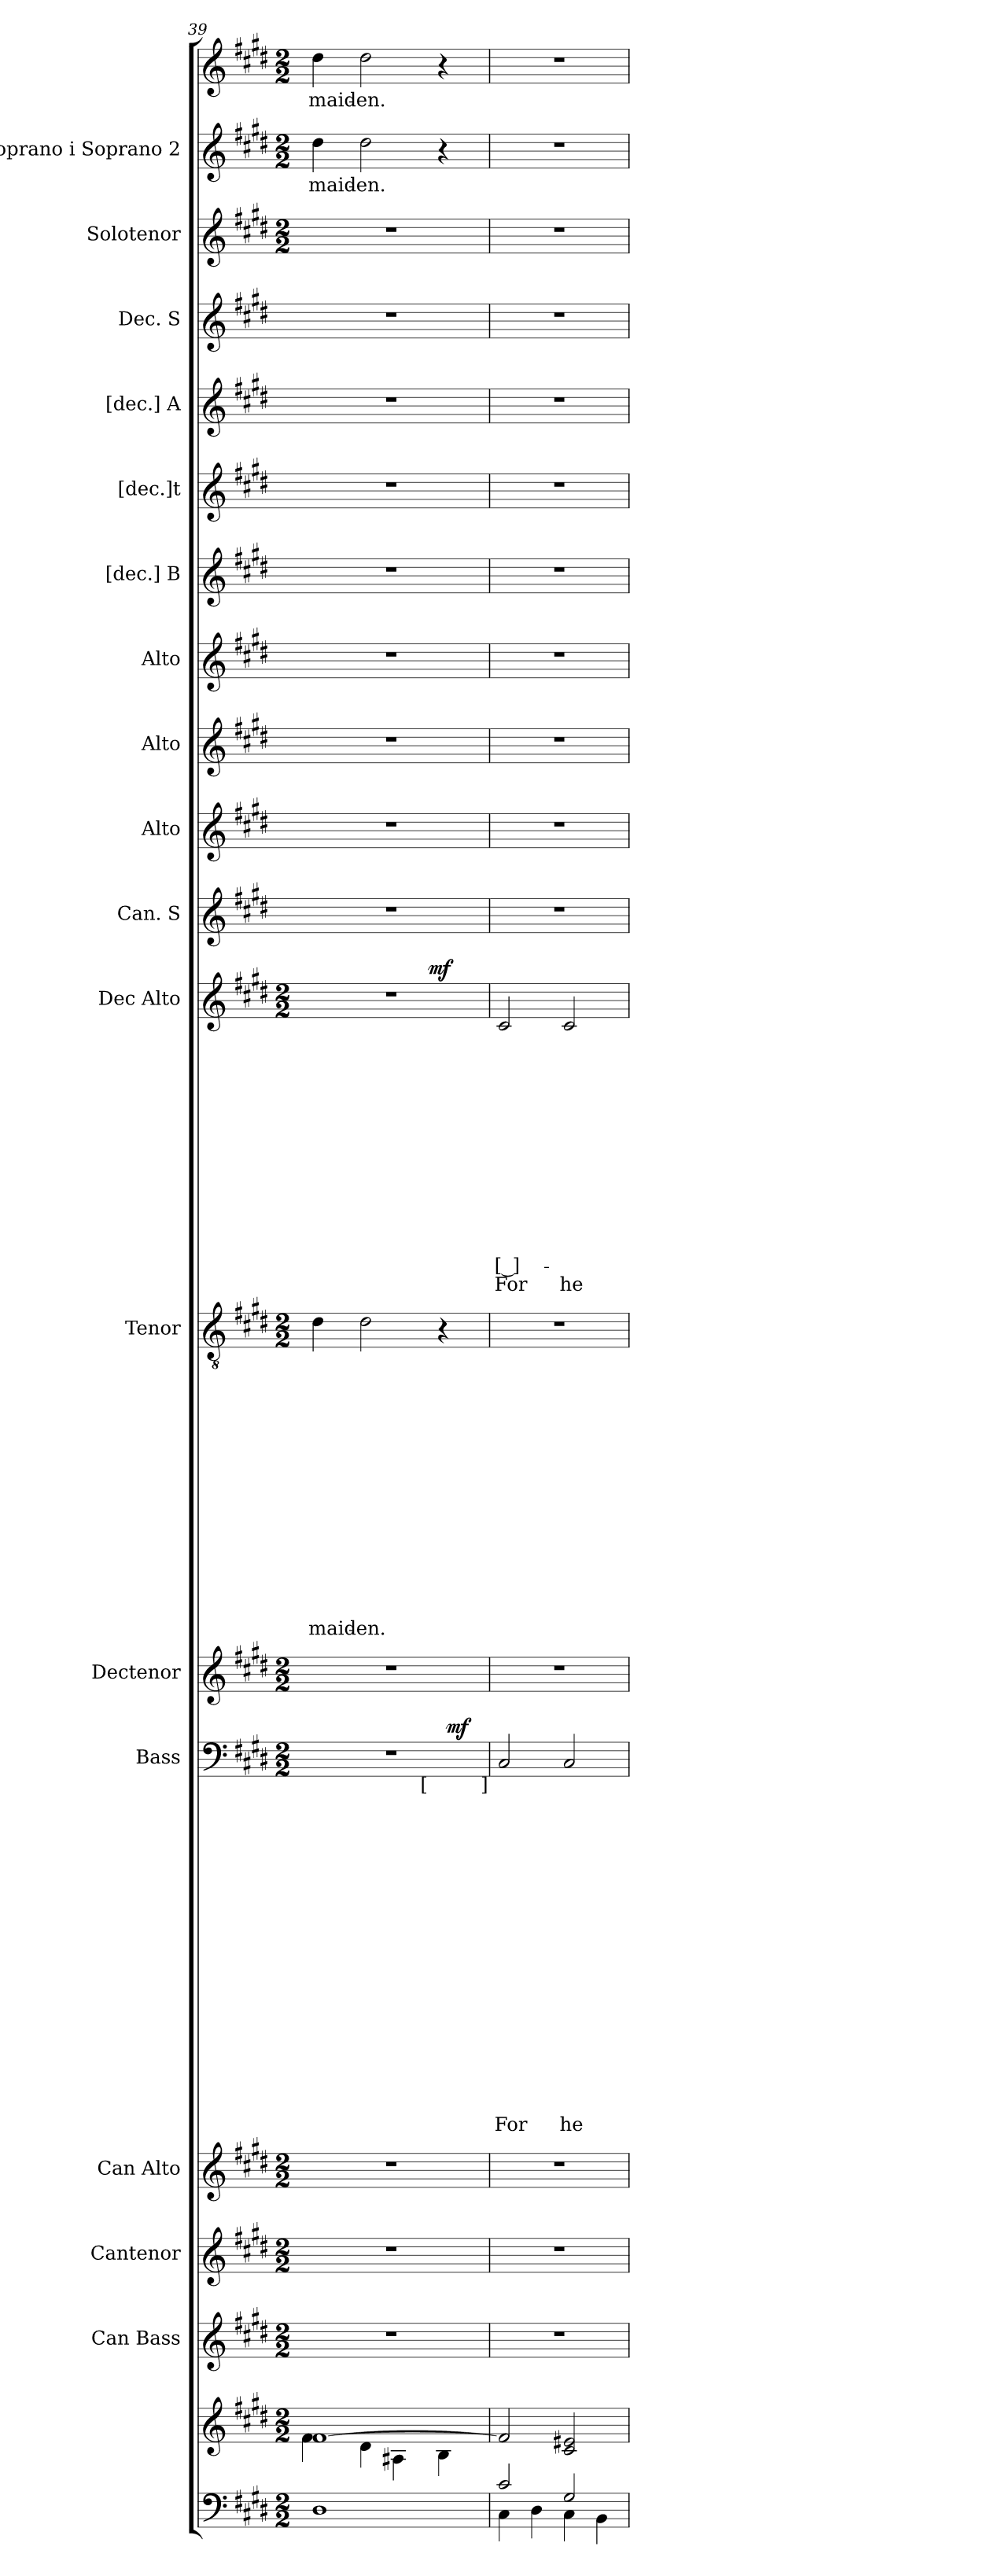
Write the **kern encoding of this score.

**kern	**kern	**kern	**kern	**kern	**kern	**text	**text	**text	**text	**text	**text	**text	**text	**text	**text	**text	**text	**text	**text	**text	**text	**text	**text	**dynam	**kern	**kern	**text	**text	**text	**text	**text	**text	**text	**text	**text	**text	**text	**text	**text	**text	**text	**kern	**text	**text	**text	**text	**text	**text	**text	**text	**text	**text	**text	**text	**text	**text	**dynam	**kern	**kern	**kern	**kern	**kern	**kern	**kern	**kern	**kern	**kern	**text	**kern	**text
*part19	*part18	*part17	*part16	*part15	*part14	*part14	*part14	*part14	*part14	*part14	*part14	*part14	*part14	*part14	*part14	*part14	*part14	*part14	*part14	*part14	*part14	*part14	*part14	*part14	*part13	*part12	*part12	*part12	*part12	*part12	*part12	*part12	*part12	*part12	*part12	*part12	*part12	*part12	*part12	*part12	*part12	*part11	*part11	*part11	*part11	*part11	*part11	*part11	*part11	*part11	*part11	*part11	*part11	*part11	*part11	*part11	*part11	*part10	*part9	*part8	*part7	*part6	*part5	*part4	*part3	*part2	*part1	*part1	*part1	*part1
*staff20	*staff19	*staff18	*staff17	*staff16	*staff15	*staff15	*staff15	*staff15	*staff15	*staff15	*staff15	*staff15	*staff15	*staff15	*staff15	*staff15	*staff15	*staff15	*staff15	*staff15	*staff15	*staff15	*staff15	*staff15	*staff14	*staff13	*staff13	*staff13	*staff13	*staff13	*staff13	*staff13	*staff13	*staff13	*staff13	*staff13	*staff13	*staff13	*staff13	*staff13	*staff13	*staff12	*staff12	*staff12	*staff12	*staff12	*staff12	*staff12	*staff12	*staff12	*staff12	*staff12	*staff12	*staff12	*staff12	*staff12	*staff12	*staff11	*staff10	*staff9	*staff8	*staff7	*staff6	*staff5	*staff4	*staff3	*staff2	*staff2	*staff1	*staff1
*	*	*I"Can Bass	*I"Cantenor	*I"Can Alto	*I"Bass	*	*	*	*	*	*	*	*	*	*	*	*	*	*	*	*	*	*	*	*I"Dectenor	*I"Tenor	*	*	*	*	*	*	*	*	*	*	*	*	*	*	*	*I"Dec Alto	*	*	*	*	*	*	*	*	*	*	*	*	*	*	*	*I"Can. S	*I"Alto	*I"Alto	*I"Alto	*I"[dec.] B	*I"[dec.]t	*I"[dec.] A	*I"Dec. S	*I"Solotenor	*I"Soprano i Soprano 2	*	*	*
*	*	*	*	*I'Can Alto	*I'Bass	*	*	*	*	*	*	*	*	*	*	*	*	*	*	*	*	*	*	*	*I'Dectenor	*	*	*	*	*	*	*	*	*	*	*	*	*	*	*	*	*I'Dec Alto	*	*	*	*	*	*	*	*	*	*	*	*	*	*	*	*	*	*	*	*	*	*	*	*	*I'Si	*	*	*
*clefF4	*clefG2	*clefG2	*clefG2	*clefG2	*clefF4	*	*	*	*	*	*	*	*	*	*	*	*	*	*	*	*	*	*	*	*clefG2	*clefGv2	*	*	*	*	*	*	*	*	*	*	*	*	*	*	*	*clefG2	*	*	*	*	*	*	*	*	*	*	*	*	*	*	*	*clefG2	*clefG2	*clefG2	*clefG2	*clefG2	*clefG2	*clefG2	*clefG2	*clefG2	*clefG2	*	*clefG2	*
*k[f#c#g#d#]	*k[f#c#g#d#]	*k[f#c#g#d#]	*k[f#c#g#d#]	*k[f#c#g#d#]	*k[f#c#g#d#]	*	*	*	*	*	*	*	*	*	*	*	*	*	*	*	*	*	*	*	*k[f#c#g#d#]	*k[f#c#g#d#]	*	*	*	*	*	*	*	*	*	*	*	*	*	*	*	*k[f#c#g#d#]	*	*	*	*	*	*	*	*	*	*	*	*	*	*	*	*k[f#c#g#d#]	*k[f#c#g#d#]	*k[f#c#g#d#]	*k[f#c#g#d#]	*k[f#c#g#d#]	*k[f#c#g#d#]	*k[f#c#g#d#]	*k[f#c#g#d#]	*k[f#c#g#d#]	*k[f#c#g#d#]	*	*k[f#c#g#d#]	*
*E:	*E:	*E:	*E:	*E:	*E:	*	*	*	*	*	*	*	*	*	*	*	*	*	*	*	*	*	*	*	*E:	*E:	*	*	*	*	*	*	*	*	*	*	*	*	*	*	*	*E:	*	*	*	*	*	*	*	*	*	*	*	*	*	*	*	*E:	*E:	*E:	*E:	*E:	*E:	*E:	*E:	*E:	*E:	*	*E:	*
*M2/2	*M2/2	*M2/2	*M2/2	*M2/2	*M2/2	*	*	*	*	*	*	*	*	*	*	*	*	*	*	*	*	*	*	*	*M2/2	*M2/2	*	*	*	*	*	*	*	*	*	*	*	*	*	*	*	*M2/2	*	*	*	*	*	*	*	*	*	*	*	*	*	*	*	*	*	*	*	*	*	*	*	*M2/2	*M2/2	*	*M2/2	*
=39	=39	=39	=39	=39	=39	=39	=39	=39	=39	=39	=39	=39	=39	=39	=39	=39	=39	=39	=39	=39	=39	=39	=39	=39	=39	=39	=39	=39	=39	=39	=39	=39	=39	=39	=39	=39	=39	=39	=39	=39	=39	=39	=39	=39	=39	=39	=39	=39	=39	=39	=39	=39	=39	=39	=39	=39	=39	=39	=39	=39	=39	=39	=39	=39	=39	=39	=39	=39	=39	=39
*	*^	*	*	*	*	*	*	*	*	*	*	*	*	*	*	*	*	*	*	*	*	*	*	*	*	*	*	*	*	*	*	*	*	*	*	*	*	*	*	*	*	*	*	*	*	*	*	*	*	*	*	*	*	*	*	*	*	*	*	*	*	*	*	*	*	*	*	*	*	*
!	!	!	!	!	!	!	!	!	!	!	!	!	!	!	!	!	!	!	!	!	!	!	!	!	!	!	!	!	!	!	!	!	!	!	!	!	!	!	!	!	!	!LO:LY:b	!	!	!	!	!	!	!	!	!	!	!	!	!	!	!	!	!	!	!	!	!	!	!	!	!	!	!LO:LY:b	!	!LO:LY:b
*	*	*	*	*	*	*^	*	*	*	*	*	*	*	*	*	*	*	*	*	*	*	*	*	*	*	*	*	*	*	*	*	*	*	*	*	*	*	*	*	*	*	*	*^	*	*	*	*	*	*	*	*	*	*	*	*	*	*	*	*	*	*	*	*	*	*	*	*	*	*	*	*
*	*	*	*	*	*	*	*^	*	*	*	*	*	*	*	*	*	*	*	*	*	*	*	*	*	*	*	*	*	*	*	*	*	*	*	*	*	*	*	*	*	*	*	*	*	*	*	*	*	*	*	*	*	*	*	*	*	*	*	*	*	*	*	*	*	*	*	*	*	*	*	*	*	*
*	*	*	*	*	*	*	*	*^	*	*	*	*	*	*	*	*	*	*	*	*	*	*	*	*	*	*	*	*	*	*	*	*	*	*	*	*	*	*	*	*	*	*	*	*	*	*	*	*	*	*	*	*	*	*	*	*	*	*	*	*	*	*	*	*	*	*	*	*	*	*	*	*	*	*
1D#	[>1f#	4f#\	1r	1r	1r	1r	2ryy	2ryy	2ryy	.	.	.	.	.	.	.	.	.	.	.	.	.	.	.	.	.	.	.	1r	4d#\	.	.	.	.	.	.	.	.	.	.	.	.	.	.	-maid-	1r	2ryy	.	.	.	.	.	.	.	.	.	.	.	.	.	.	.	1r	1r	1r	1r	1r	1r	1r	1r	1r	4dd#\	maid-	4dd#\	-maid-
!	!	!	!	!	!	!	!	!	!	!	!	!	!	!	!	!	!	!	!	!	!	!	!	!	!	!	!	!	!	!	!	!	!	!	!	!	!	!	!	!	!	!	!	!	!LO:LY:b:rj	!	!	!	!	!	!	!	!	!	!	!	!	!	!	!	!	!	!	!	!	!	!	!	!	!	!	!	!LO:LY:b:rj	!	!LO:LY:b:rj
.	.	4d#\	.	.	.	.	.	.	.	.	.	.	.	.	.	.	.	.	.	.	.	.	.	.	.	.	.	.	.	2d#\	.	.	.	.	.	.	.	.	.	.	.	.	.	.	-en.	.	.	.	.	.	.	.	.	.	.	.	.	.	.	.	.	.	.	.	.	.	.	.	.	.	.	2dd#\	-en.	2dd#\	-en.
.	.	4A#X\	.	.	.	.	4ryy	8.ryy	4...ryy	.	.	.	.	.	.	.	.	.	.	.	.	.	.	.	.	.	.	.	.	.	.	.	.	.	.	.	.	.	.	.	.	.	.	.	.	.	8..ryy	.	.	.	.	.	.	.	.	.	.	.	.	.	.	.	.	.	.	.	.	.	.	.	.	.	.	.	.
!	!	!	!	!	!	!	!	!LO:TX:b:t=[	!	!	!	!	!	!	!	!	!	!	!	!	!	!	!	!	!	!	!	!	!	!	!	!	!	!	!	!	!	!	!	!	!	!	!	!	!	!	!	!	!	!	!	!	!	!	!	!	!	!	!	!	!	!	!	!	!	!	!	!	!	!	!	!	!	!	!
.	.	.	.	.	.	.	.	4ryy	.	.	.	.	.	.	.	.	.	.	.	.	.	.	.	.	.	.	.	.	.	.	.	.	.	.	.	.	.	.	.	.	.	.	.	.	.	.	.	.	.	.	.	.	.	.	.	.	.	.	.	.	.	.	.	.	.	.	.	.	.	.	.	.	.	.	.
!	!	!	!	!	!	!	!	!	!	!	!	!	!	!	!	!	!	!	!	!	!	!	!	!	!	!	!	!	!	!	!	!	!	!	!	!	!	!	!	!	!	!	!	!	!	!	!	!	!	!	!	!	!	!	!	!	!	!	!	!	!	!LO:DY:b	!	!	!	!	!	!	!	!	!	!	!	!	!
.	.	.	.	.	.	.	.	.	.	.	.	.	.	.	.	.	.	.	.	.	.	.	.	.	.	.	.	.	.	.	.	.	.	.	.	.	.	.	.	.	.	.	.	.	.	.	4ryy	.	.	.	.	.	.	.	.	.	.	.	.	.	.	mf	.	.	.	.	.	.	.	.	.	.	.	.	.
.	.	4B\	.	.	.	.	32ryy	.	.	.	.	.	.	.	.	.	.	.	.	.	.	.	.	.	.	.	.	.	.	4r	.	.	.	.	.	.	.	.	.	.	.	.	.	.	.	.	.	.	.	.	.	.	.	.	.	.	.	.	.	.	.	.	.	.	.	.	.	.	.	.	.	4r	.	4r	.
!	!	!	!	!	!	!	!	!	!	!	!	!	!	!	!	!	!	!	!	!	!	!	!	!	!	!	!	!LO:DY:b	!	!	!	!	!	!	!	!	!	!	!	!	!	!	!	!	!	!	!	!	!	!	!	!	!	!	!	!	!	!	!	!	!	!	!	!	!	!	!	!	!	!	!	!	!	!	!
.	.	.	.	.	.	.	8..ryy	.	.	.	.	.	.	.	.	.	.	.	.	.	.	.	.	.	.	.	.	mf	.	.	.	.	.	.	.	.	.	.	.	.	.	.	.	.	.	.	.	.	.	.	.	.	.	.	.	.	.	.	.	.	.	.	.	.	.	.	.	.	.	.	.	.	.	.	.
.	.	.	.	.	.	.	.	16ryy	.	.	.	.	.	.	.	.	.	.	.	.	.	.	.	.	.	.	.	.	.	.	.	.	.	.	.	.	.	.	.	.	.	.	.	.	.	.	.	.	.	.	.	.	.	.	.	.	.	.	.	.	.	.	.	.	.	.	.	.	.	.	.	.	.	.	.
!	!	!	!	!	!	!	!	!	!LO:TX:b:t=]	!	!	!	!	!	!	!	!	!	!	!	!	!	!	!	!	!	!	!	!	!	!	!	!	!	!	!	!	!	!	!	!	!	!	!	!	!	!	!	!	!	!	!	!	!	!	!	!	!	!	!	!	!	!	!	!	!	!	!	!	!	!	!	!	!	!
.	.	.	.	.	.	.	.	.	32ryy	.	.	.	.	.	.	.	.	.	.	.	.	.	.	.	.	.	.	.	.	.	.	.	.	.	.	.	.	.	.	.	.	.	.	.	.	.	32ryy	.	.	.	.	.	.	.	.	.	.	.	.	.	.	.	.	.	.	.	.	.	.	.	.	.	.	.	.
=40	=40	=40	=40	=40	=40	=40	=40	=40	=40	=40	=40	=40	=40	=40	=40	=40	=40	=40	=40	=40	=40	=40	=40	=40	=40	=40	=40	=40	=40	=40	=40	=40	=40	=40	=40	=40	=40	=40	=40	=40	=40	=40	=40	=40	=40	=40	=40	=40	=40	=40	=40	=40	=40	=40	=40	=40	=40	=40	=40	=40	=40	=40	=40	=40	=40	=40	=40	=40	=40	=40	=40	=40	=40	=40	=40
*^	*	*	*	*	*	*	*	*	*	*	*	*	*	*	*	*	*	*	*	*	*	*	*	*	*	*	*	*	*	*	*	*	*	*	*	*	*	*	*	*	*	*	*	*	*	*	*	*	*	*	*	*	*	*	*	*	*	*	*	*	*	*	*	*	*	*	*	*	*	*	*	*	*	*	*
!	!	!	!	!	!	!	!	!	!	!	!	!	!	!	!	!	!	!	!	!	!	!	!	!	!	!	!	!LO:LY:b	!	!	!	!	!	!	!	!	!	!	!	!	!	!	!	!	!	!	!	!	!	!	!	!	!	!	!	!	!	!	!	!	!LO:LY:b:rj	!LO:LY:b:rj	!	!	!	!	!	!	!	!	!	!	!	!	!	!
*	*	*v	*v	*	*	*	*v	*v	*v	*v	*	*	*	*	*	*	*	*	*	*	*	*	*	*	*	*	*	*	*	*	*	*	*	*	*	*	*	*	*	*	*	*	*	*	*	*	*v	*v	*	*	*	*	*	*	*	*	*	*	*	*	*	*	*	*	*	*	*	*	*	*	*	*	*	*	*	*
2c#/	4C#\	2f#/]	1r	1r	1r	2C#/	.	.	.	.	.	.	.	.	.	.	.	.	.	.	.	.	.	For	.	1r	1r	.	.	.	.	.	.	.	.	.	.	.	.	.	.	.	2c#/	.	.	.	.	.	.	.	.	.	.	.	.	[ ]-	For	.	1r	1r	1r	1r	1r	1r	1r	1r	1r	1r	.	1r	.
.	4D#\	.	.	.	.	.	.	.	.	.	.	.	.	.	.	.	.	.	.	.	.	.	.	.	.	.	.	.	.	.	.	.	.	.	.	.	.	.	.	.	.	.	.	.	.	.	.	.	.	.	.	.	.	.	.	.	.	.	.	.	.	.	.	.	.	.	.	.	.	.	.
!	!	!	!	!	!	!	!	!	!	!	!	!	!	!	!	!	!	!	!	!	!	!	!	!LO:LY:b	!	!	!	!	!	!	!	!	!	!	!	!	!	!	!	!	!	!	!	!	!	!	!	!	!	!	!	!	!	!	!	!	!LO:LY:b	!	!	!	!	!	!	!	!	!	!	!	!	!	!
2G#/	4C#\	2c#/ 2e#X/	.	.	.	2C#/	.	.	.	.	.	.	.	.	.	.	.	.	.	.	.	.	.	he	.	.	.	.	.	.	.	.	.	.	.	.	.	.	.	.	.	.	2c#/	.	.	.	.	.	.	.	.	.	.	.	.	.	he	.	.	.	.	.	.	.	.	.	.	.	.	.	.
.	4BB\	.	.	.	.	.	.	.	.	.	.	.	.	.	.	.	.	.	.	.	.	.	.	.	.	.	.	.	.	.	.	.	.	.	.	.	.	.	.	.	.	.	.	.	.	.	.	.	.	.	.	.	.	.	.	.	.	.	.	.	.	.	.	.	.	.	.	.	.	.	.
*v	*v	*	*	*	*	*	*	*	*	*	*	*	*	*	*	*	*	*	*	*	*	*	*	*	*	*	*	*	*	*	*	*	*	*	*	*	*	*	*	*	*	*	*	*	*	*	*	*	*	*	*	*	*	*	*	*	*	*	*	*	*	*	*	*	*	*	*	*	*	*	*
=	=	=	=	=	=	=	=	=	=	=	=	=	=	=	=	=	=	=	=	=	=	=	=	=	=	=	=	=	=	=	=	=	=	=	=	=	=	=	=	=	=	=	=	=	=	=	=	=	=	=	=	=	=	=	=	=	=	=	=	=	=	=	=	=	=	=	=	=	=	=
*-	*-	*-	*-	*-	*-	*-	*-	*-	*-	*-	*-	*-	*-	*-	*-	*-	*-	*-	*-	*-	*-	*-	*-	*-	*-	*-	*-	*-	*-	*-	*-	*-	*-	*-	*-	*-	*-	*-	*-	*-	*-	*-	*-	*-	*-	*-	*-	*-	*-	*-	*-	*-	*-	*-	*-	*-	*-	*-	*-	*-	*-	*-	*-	*-	*-	*-	*-	*-	*-	*-
